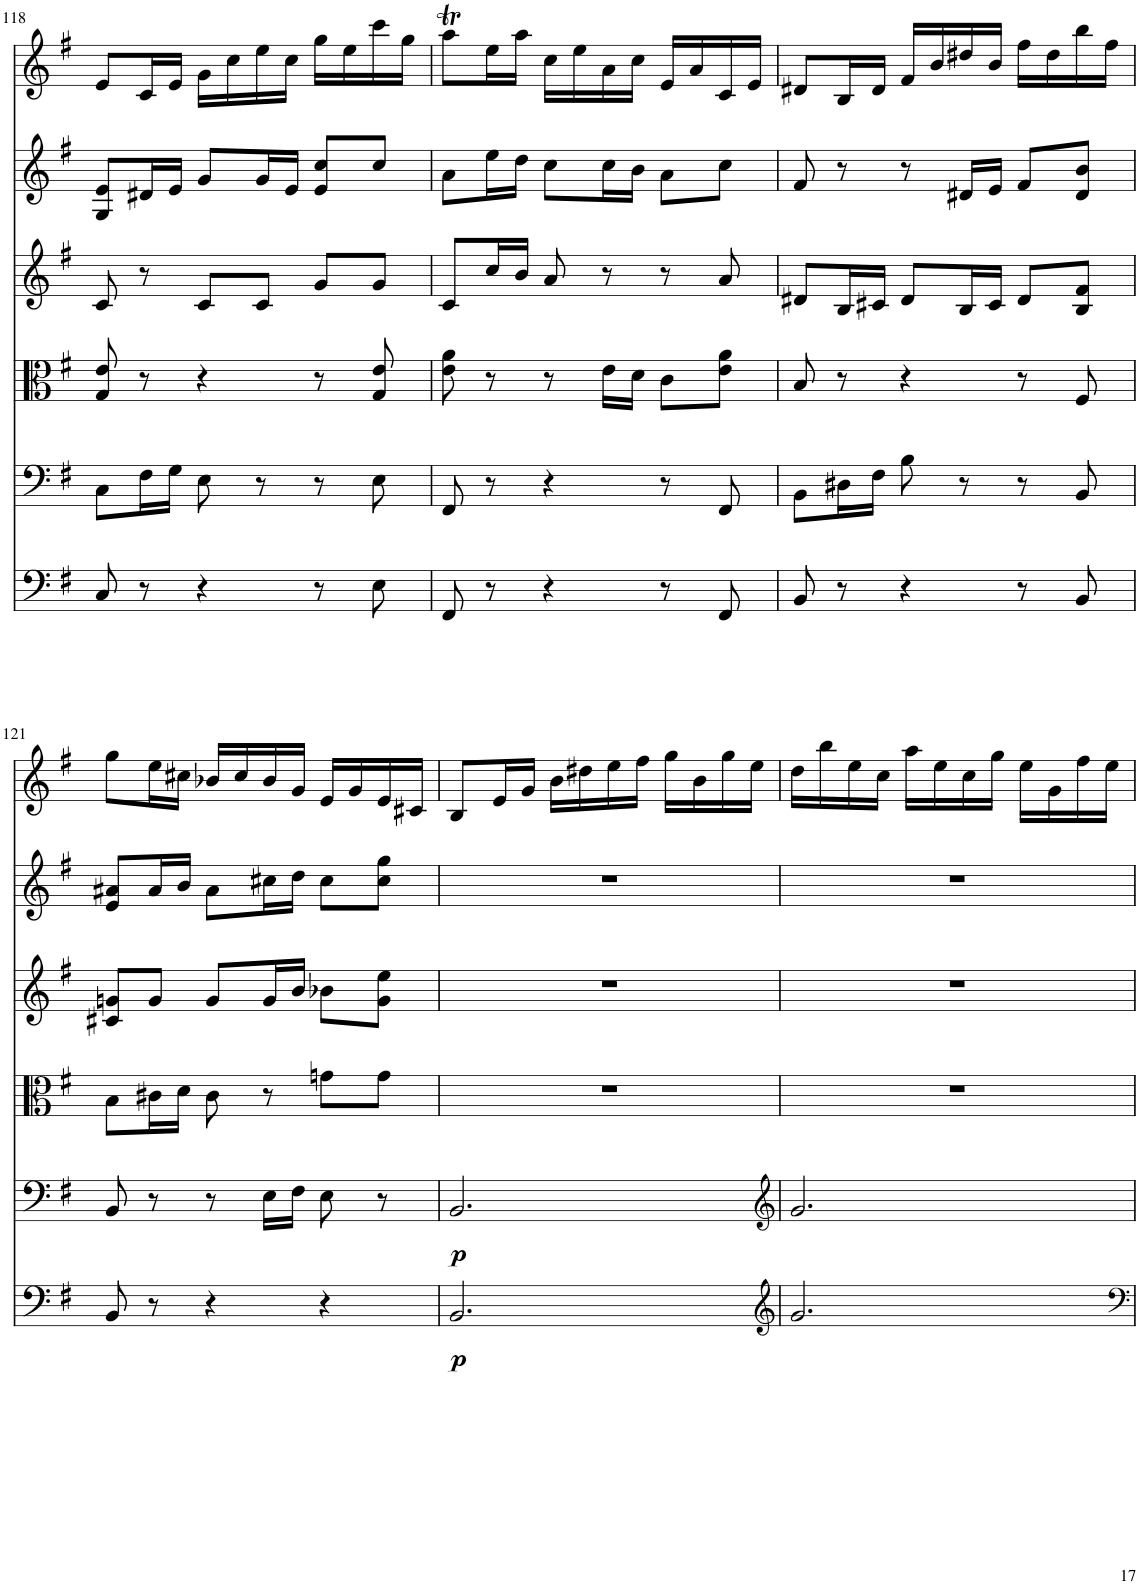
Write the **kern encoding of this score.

**kern	**dynam	**kern	**dynam	**kern	**kern	**kern	**kern
*part6	*part6	*part5	*part5	*part4	*part3	*part2	*part1
*staff6	*staff6	*staff5	*staff5	*staff4	*staff3	*staff2	*staff1
*I"Voice	*	*I"Voice	*	*I"Voice	*I"Voice	*I"Voice	*I"Voice
*I'V	*	*I'V	*	*I'V	*I'V	*I'V	*I'V
!!LO:PB:g=z
*clefF4	*	*clefF4	*	*clefC3	*clefG2	*clefG2	*clefG2
*k[f#]	*	*k[f#]	*	*k[f#]	*k[f#]	*k[f#]	*k[f#]
*M3/4	*	*M3/4	*	*M3/4	*M3/4	*M3/4	*M3/4
=118	=118	=118	=118	=118	=118	=118	=118
8C/	.	8C\L	.	8G/ 8e/	8c/	8G/ 8e/L	8e/L
8r	.	16F#\L	.	8r	8r	16d#X/L	16c/L
.	.	16G\JJ	.	.	.	16e/JJ	16e/JJ
4r	.	8E\	.	4r	8c/L	8g/L	16g\LL
.	.	.	.	.	.	.	16cc\
.	.	8r	.	.	8c/J	16g/L	16ee\
.	.	.	.	.	.	16e/JJ	16cc\JJ
8r	.	8r	.	8r	8g/L	8e/ 8cc/L	16gg\LL
.	.	.	.	.	.	.	16ee\
8E\	.	8E\	.	8G/ 8e/	8g/J	8cc/J	16ccc\
.	.	.	.	.	.	.	16gg\JJ
=119	=119	=119	=119	=119	=119	=119	=119
8FF#/	.	8FF#/	.	8e\ 8a\	8c/L	8a\L	8aaT\L
8r	.	8r	.	8r	16cc/L	16ee\L	16ee\L
.	.	.	.	.	16b/JJ	16dd\JJ	16aa\JJ
4r	.	4r	.	8r	8a/	8cc\L	16cc\LL
.	.	.	.	.	.	.	16ee\
.	.	.	.	16e\LL	8r	16cc\L	16a\
.	.	.	.	16d\JJ	.	16b\JJ	16cc\JJ
8r	.	8r	.	8c\L	8r	8a\L	16e/LL
.	.	.	.	.	.	.	16a/
8FF#/	.	8FF#/	.	8e\ 8a\J	8a/	8cc\J	16c/
.	.	.	.	.	.	.	16e/JJ
=120	=120	=120	=120	=120	=120	=120	=120
8BB/	.	8BB\L	.	8B/	8d#X/L	8f#/	8d#X/L
8r	.	16D#X\L	.	8r	16B/L	8r	16B/L
.	.	16F#\JJ	.	.	16c#X/JJ	.	16d#/JJ
4r	.	8B\	.	4r	8d#/L	8r	16f#/LL
.	.	.	.	.	.	.	16b/
.	.	8r	.	.	16B/L	16d#X/LL	16dd#X/
.	.	.	.	.	16c#/JJ	16e/JJ	16b/JJ
8r	.	8r	.	8r	8d#/L	8f#/L	16ff#\LL
.	.	.	.	.	.	.	16dd#\
8BB/	.	8BB/	.	8F#/	8B/ 8f#/J	8d#/ 8b/J	16bb\
.	.	.	.	.	.	.	16ff#\JJ
!!LO:LB:g=z
=121	=121	=121	=121	=121	=121	=121	=121
8BB/	.	8BB/	.	8B\L	8c#X/ 8gn/L	8e/ 8a#X/L	8gg\L
8r	.	8r	.	16c#X\L	8g/J	16a#/L	16ee\L
.	.	.	.	16d\JJ	.	16b/JJ	16cc#X\JJ
4r	.	8r	.	8c#\	8g/L	8a#\L	16b-X/LL
.	.	.	.	.	.	.	16cc#/
.	.	16E\LL	.	8r	16g/L	16cc#X\L	16b-/
.	.	16F#\JJ	.	.	16b/JJ	16dd\JJ	16g/JJ
4r	.	8E\	.	8gn\L	8b-X\L	8cc#\L	16e/LL
.	.	.	.	.	.	.	16g/
.	.	8r	.	8g\J	8g\ 8ee\J	8cc#\ 8gg\J	16e/
.	.	.	.	.	.	.	16c#X/JJ
=122	=122	=122	=122	=122	=122	=122	=122
!	!LO:DY:b	!	!LO:DY:b	!	!	!	!
2.BB/	p	2.BB/	p	2.r	2.r	2.r	8B/L
.	.	.	.	.	.	.	16e/L
.	.	.	.	.	.	.	16g/JJ
.	.	.	.	.	.	.	16b\LL
.	.	.	.	.	.	.	16dd#X\
.	.	.	.	.	.	.	16ee\
.	.	.	.	.	.	.	16ff#\JJ
.	.	.	.	.	.	.	16gg\LL
.	.	.	.	.	.	.	16b\
.	.	.	.	.	.	.	16gg\
.	.	.	.	.	.	.	16ee\JJ
=123	=123	=123	=123	=123	=123	=123	=123
*clefG2	*	*clefG2	*	*	*	*	*
2.g/	.	2.g/	.	2.r	2.r	2.r	16dd\LL
.	.	.	.	.	.	.	16bb\
.	.	.	.	.	.	.	16ee\
.	.	.	.	.	.	.	16cc\JJ
.	.	.	.	.	.	.	16aa\LL
.	.	.	.	.	.	.	16ee\
.	.	.	.	.	.	.	16cc\
.	.	.	.	.	.	.	16gg\JJ
.	.	.	.	.	.	.	16ee\LL
.	.	.	.	.	.	.	16g\
.	.	.	.	.	.	.	16ff#\
.	.	.	.	.	.	.	16ee\JJ
=	=	=	=	=	=	=	=
*-	*-	*-	*-	*-	*-	*-	*-
